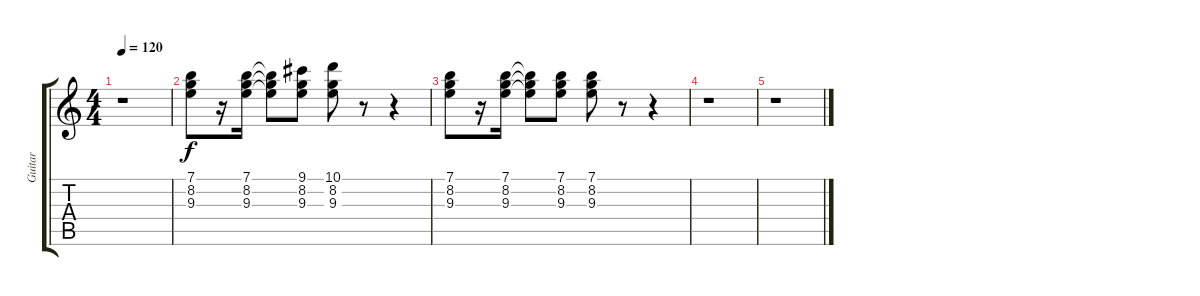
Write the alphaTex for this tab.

\track ("Guitar" "Guitar") {instrument electricguitarmuted}
\staff {score tabs}
\tuning (E4 B3 G3 D3 A2 E2) {hide}
\ts (4 4)
\tempo 120
\clef g2
\ks c
r.1{dy f} |
(7.1 8.2 9.3).8 r.16 (7.1 8.2 9.3).16 (7.1{t} 8.2{t} 9.3{t}).8 (9.1 8.2 9.3).8 (10.1 8.2 9.3).8 r.8 r.4 |
(7.1 8.2 9.3).8 r.16 (7.1 8.2 9.3).16 (7.1{t} 8.2{t} 9.3{t}).8 (7.1 8.2 9.3).8 (7.1 8.2 9.3).8 r.8 r.4 |
r.1 |
r.1
